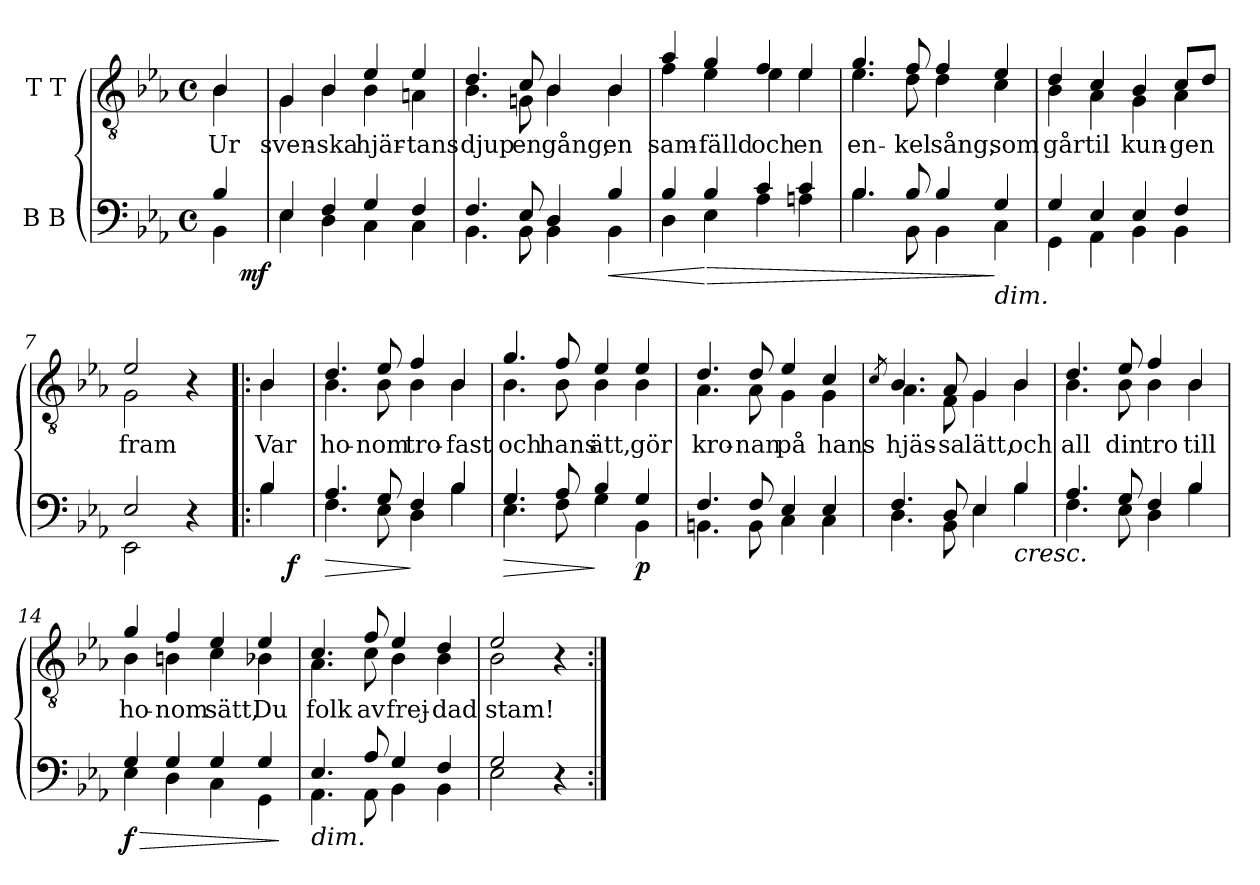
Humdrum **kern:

**kern	**dynam	**kern	**text
*part2	*part2	*part1	*part1
*staff2	*staff2	*staff1	*staff1
*I"B B	*	*I"T T	*
*clefF4	*	*clefGv2	*
*k[b-e-a-]	*	*k[b-e-a-]	*
*E-:	*	*E-:	*
*M4/4	*	*M4/4	*
*met(c)	*	*met(c)	*
=1	=1	=1	=1
*^	*	*	*
!	!	!	!	!LO:LY:b
*	*^	*	*^	*
4B-/	4BB-\	8ryy	.	4B-/	4B-\	Ur
!	!	!	!LO:DY:b	!	!	!
.	.	8ryy	mf	.	.	.
=2	=2	=2	=2	=2	=2	=2
!	!	!	!	!	!	!LO:LY:b
*	*v	*v	*	*	*	*
4E-/	4E-\	.	4G/	4G\	sven-
!	!	!	!	!	!LO:LY:b
4F/	4D\	.	4B-/	4B-\	-ska
!	!	!	!	!	!LO:LY:b
4G/	4C\	.	4e-/	4B-\	hjär-
!	!	!	!	!	!LO:LY:b
4F/	4C\	.	4e-/	4An\	-tans
=3	=3	=3	=3	=3	=3
!	!	!	!	!	!LO:LY:b
4.F/	4.BB-\	.	4.d/	4.B-\	djup
!	!	!	!	!	!LO:LY:b
8E-/	8BB-\	.	8c/	8Gn\	en
!	!	!	!	!	!LO:LY:b
4D/	4BB-\	.	4B-/	4B-\	gång,
!	!	!LO:HP:b	!	!	!LO:LY:b
4B-/	4BB-\	<	4B-/	4B-\	en
=4	=4	=4	=4	=4	=4
!	!	!	!	!	!LO:LY:b
4B-/	4D\	.	4a-/	4f\	sam-
!	!	!LO:HP:n=1:b	!	!	!LO:LY:b
4B-/	4E-\	[ >	4g/	4e-\	-fälld
!	!	!	!	!	!LO:LY:b
4c/	4A-\	.	4f/	4e-\	och
!	!	!	!	!	!LO:LY:b
4c/	4An\	.	4e-/	4e-\	en
=5	=5	=5	=5	=5	=5
!	!	!	!	!	!LO:LY:b
4.B-/	4.B-\	.	4.g/	4.e-\	en-
!	!	!	!	!	!LO:LY:b
8B-/	8BB-\	.	8f/	8d\	-kel
!	!	!	!	!	!LO:LY:b
4B-/	4BB-\	.	4f/	4d\	sång,
!LO:TX:b:i:t=dim.	!	!	!	!	!
!	!	!	!	!	!LO:LY:b
4G/	4C\	]	4e-/	4c\	som
!!LO:LB:g=z	!!
=6	=6	=6	=6	=6	=6
!	!	!	!	!	!LO:LY:b
4G/	4GG\	.	4d/	4B-\	går
!	!	!	!	!	!LO:LY:b
4E-/	4AA-\	.	4c/	4A-\	til
!	!	!	!	!	!LO:LY:b
4E-/	4BB-\	.	4B-/	4G\	kun-
!	!	!	!	!	!LO:LY:b
4F/	4BB-\	.	8c/L	4A-\	-gen
.	.	.	8d/J	.	.
=7	=7	=7	=7	=7	=7
!	!	!	!	!	!LO:LY:b
2E-/	2EE-\	.	2e-/	2G\	fram
4r	4ryy	.	4r	4ryy	.
=8!|:	=8!|:	=8!|:	=8!|:	=8!|:	=8!|:
!	!	!	!	!	!LO:LY:b
*	*^	*	*	*	*
4B-/	4B-\	8ryy	.	4B-/	4B-\	Var
!	!	!	!LO:DY:b	!	!	!
.	.	8ryy	f	.	.	.
=9	=9	=9	=9	=9	=9	=9
!	!	!	!LO:HP:b	!	!	!LO:LY:b
*	*v	*v	*	*	*	*
4.A-/	4.F\	>	4.d/	4.B-\	ho-
!	!	!	!	!	!LO:LY:b
8G/	8E-\	.	8e-/	8B-\	-nom
!	!	!	!	!	!LO:LY:b
4F/	4D\	]	4f/	4B-\	tro-
!	!	!	!	!	!LO:LY:b
4B-/	4B-\	.	4B-/	4B-\	-fast
=10	=10	=10	=10	=10	=10
!	!	!LO:HP:b	!	!	!LO:LY:b
4.G/	4.E-\	>	4.g/	4.B-\	och
!	!	!	!	!	!LO:LY:b
8A-/	8F\	.	8f/	8B-\	hans
!	!	!	!	!	!LO:LY:b
4B-/	4G\	]	4e-/	4B-\	ätt,
!	!	!LO:DY:b	!	!	!LO:LY:b
4G/	4BB-\	p	4e-/	4B-\	gör
=11	=11	=11	=11	=11	=11
!	!	!	!	!	!LO:LY:b
4.F/	4.BBn\	.	4.d/	4.A-\	kro-
!	!	!	!	!	!LO:LY:b
8F/	8BB\	.	8d/	8A-\	-nan
!	!	!	!	!	!LO:LY:b
4E-/	4C\	.	4e-/	4G\	på
!	!	!	!	!	!LO:LY:b
4E-/	4C\	.	4c/	4G\	hans
!!LO:LB:g=z	!!
=12	=12	=12	=12	=12	=12
.	.	.	8qc/	.	.
!	!	!	!	!	!LO:LY:b
4.F/	4.D\	.	4.B-/	4.A-\	hjäs-
!	!	!	!	!	!LO:LY:b
8D/	8BB-\	.	8A-/	8F\	-sa
!	!	!	!	!	!LO:LY:b
4E-/	4E-\	.	4G/	4G\	lätt,
!LO:TX:b:i:t=cresc.	!	!	!	!	!
!	!	!	!	!	!LO:LY:b
4B-/	4B-\	.	4B-/	4B-\	och
=13	=13	=13	=13	=13	=13
!	!	!	!	!	!LO:LY:b
4.A-/	4.F\	.	4.d/	4.B-\	all
!	!	!	!	!	!LO:LY:b
8G/	8E-\	.	8e-/	8B-\	din
!	!	!	!	!	!LO:LY:b
4F/	4D\	.	4f/	4B-\	tro
!	!	!	!	!	!LO:LY:b
4B-/	4B-\	.	4B-/	4B-\	till
=14	=14	=14	=14	=14	=14
!	!	!LO:HP:b	!	!	!LO:LY:b
!	!	!LO:DY:n=1:b	!	!	!
4G/	4E-\	> f	4g/	4B-\	ho-
!	!	!	!	!	!LO:LY:b
4G/	4D\	.	4f/	4Bn\	-nom
!	!	!	!	!	!LO:LY:b
4G/	4C\	.	4e-/	4c\	sätt,
!	!	!	!	!	!LO:LY:b
4G/	4GG\	.	4e-/	4B-X\	Du
*v	*v	*	*	*	*
*	*	*v	*v	*
.	]	.	.
=15	=15	=15	=15
*^	*	*	*
!LO:TX:b:i:t=dim.	!	!	!	!
!	!	!	!	!LO:LY:b
*	*	*	*^	*
4.E-/	4.AA-\	.	4.c/	4.A-\	folk
!	!	!	!	!	!LO:LY:b
8A-/	8AA-\	.	8f/	8c\	av
!	!	!	!	!	!LO:LY:b
4G/	4BB-\	.	4e-/	4B-\	frej-
!	!	!	!	!	!LO:LY:b
4F/	4BB-\	.	4d/	4B-\	-dad
=16	=16	=16	=16	=16	=16
!	!	!	!	!	!LO:LY:b
2G/	2E-\	.	2e-/	2B-\	stam!
4r	4ryy	.	4r	4ryy	.
*v	*v	*	*	*	*
*	*	*v	*v	*
=:|!	=:|!	=:|!	=:|!
*-	*-	*-	*-
